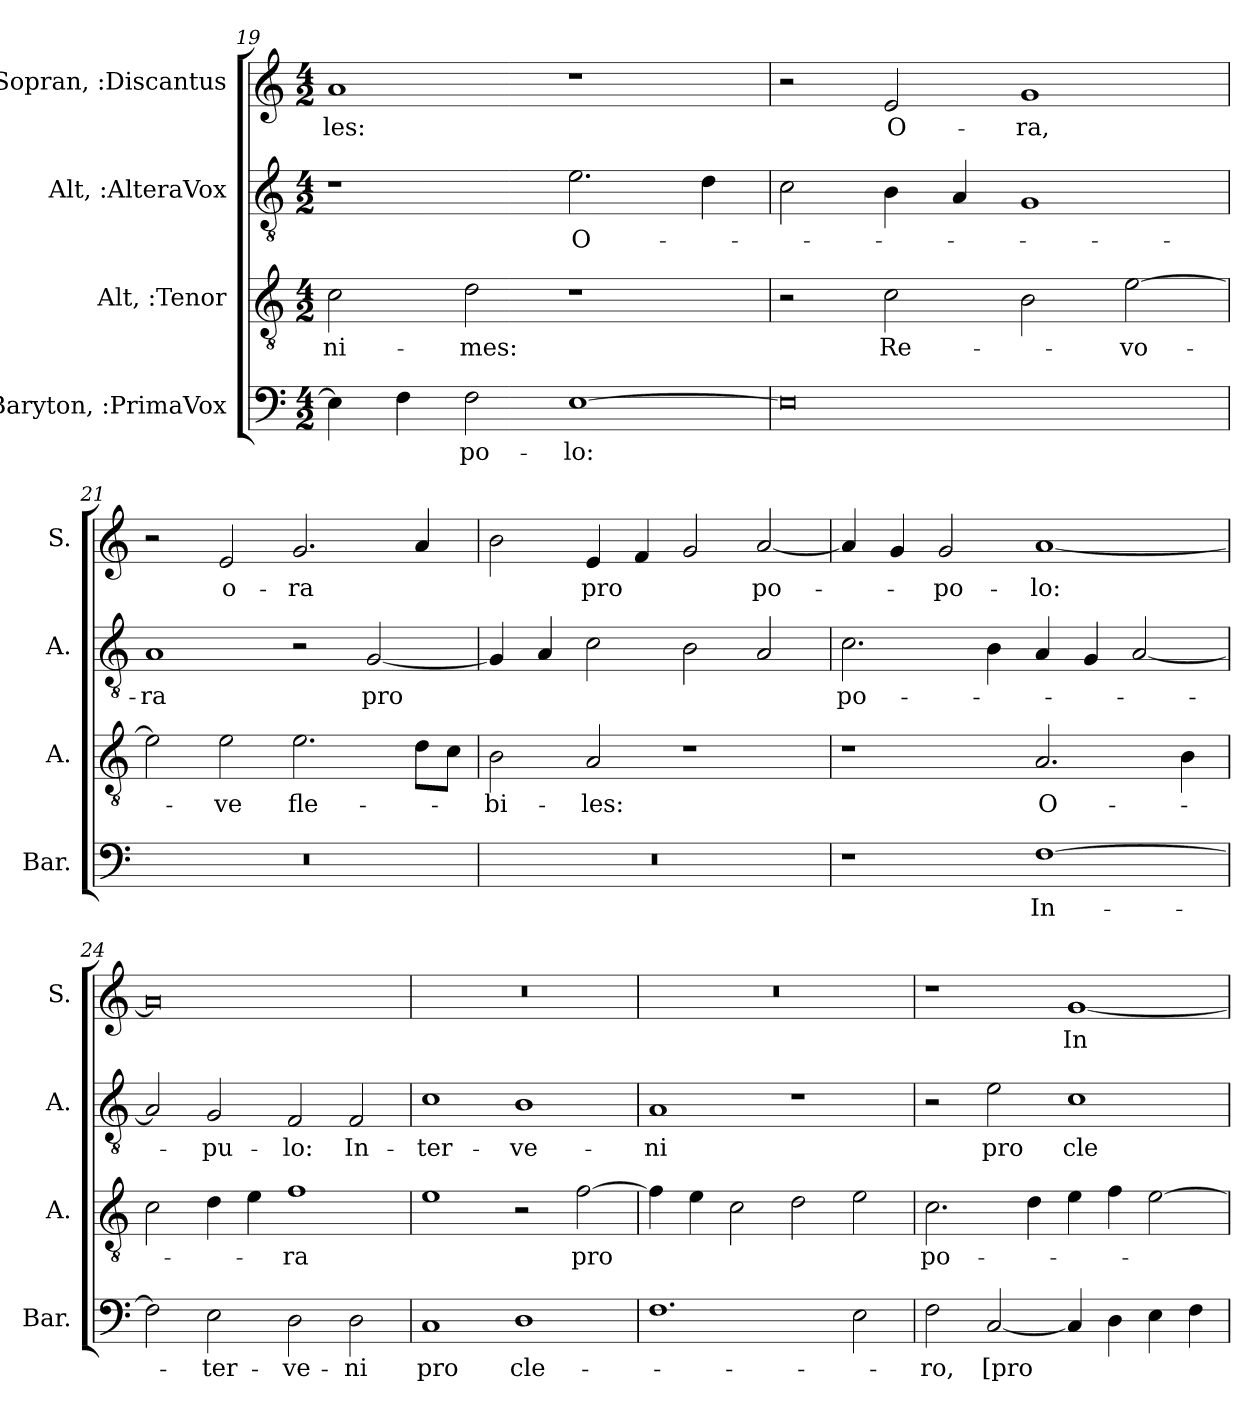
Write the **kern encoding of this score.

**kern	**text	**kern	**text	**kern	**text	**kern	**text
*part4	*part4	*part3	*part3	*part2	*part2	*part1	*part1
*staff4	*staff4	*staff3	*staff3	*staff2	*staff2	*staff1	*staff1
*I"Baryton, :PrimaVox	*	*I"Alt, :Tenor	*	*I"Alt, :AlteraVox	*	*I"Sopran, :Discantus	*
*I'Bar.	*	*I'A.	*	*I'A.	*	*I'S.	*
*clefF4	*	*clefGv2	*	*clefGv2	*	*clefG2	*
*k[]	*	*k[]	*	*k[]	*	*k[]	*
*M4/2	*	*M4/2	*	*M4/2	*	*M4/2	*
=19	=19	=19	=19	=19	=19	=19	=19
!	!	!	!LO:LY:b	!	!	!	!LO:LY:b
4E\]	.	2c\	ni-	1r	.	1a	-les:
4F\	.	.	.	.	.	.	.
!	!LO:LY:b	!	!LO:LY:b	!	!	!	!
2F\	-po-	2d\	-mes:	.	.	.	.
!	!LO:LY:b	!	!	!	!LO:LY:b	!	!
[1E	-lo:	1r	.	2.e\	O-	1r	.
.	.	.	.	4d\	.	.	.
=20	=20	=20	=20	=20	=20	=20	=20
0E]	.	2r	.	2c\	.	2r	.
!	!	!	!LO:LY:b	!	!	!	!LO:LY:b
.	.	2c\	Re-	4B\	.	2e/	O-
.	.	.	.	4A/	.	.	.
!	!	!	!	!	!	!	!LO:LY:b
.	.	2B\	.	1G	.	1g	-ra,
!	!	!	!LO:LY:b	!	!	!	!
.	.	[2e\	-vo-	.	.	.	.
!!LO:LB:g=z
=21	=21	=21	=21	=21	=21	=21	=21
!	!	!	!	!	!LO:LY:b	!	!
0r	.	2e\]	.	1A	-ra	2r	.
!	!	!	!LO:LY:b	!	!	!	!LO:LY:b
.	.	2e\	-ve	.	.	2e/	o-
!	!	!	!LO:LY:b	!	!	!	!LO:LY:b
.	.	2.e\	fle-	2r	.	2.g/	-ra
!	!	!	!	!	!LO:LY:b	!	!
.	.	.	.	[2G/	pro	.	.
.	.	8d\L	.	.	.	4a/	.
.	.	8c\J	.	.	.	.	.
=22	=22	=22	=22	=22	=22	=22	=22
!	!	!	!LO:LY:b	!	!	!	!
0r	.	2B\	-bi-	4G/]	.	2b\	.
.	.	.	.	4A/	.	.	.
!	!	!	!LO:LY:b	!	!	!	!LO:LY:b
.	.	2A/	-les:	2c\	.	4e/	pro
.	.	.	.	.	.	4f/	.
.	.	1r	.	2B\	.	2g/	.
!	!	!	!	!	!	!	!LO:LY:b
.	.	.	.	2A/	.	[2a/	po-
=23	=23	=23	=23	=23	=23	=23	=23
!	!	!	!	!	!LO:LY:b	!	!
1r	.	1r	.	2.c\	po-	4a/]	.
.	.	.	.	.	.	4g/	.
!	!	!	!	!	!	!	!LO:LY:b
.	.	.	.	.	.	2g/	-po-
.	.	.	.	4B\	.	.	.
!	!LO:LY:b	!	!LO:LY:b	!	!	!	!LO:LY:b
[1F	In-	2.A/	O-	4A/	.	[1a	-lo:
.	.	.	.	4G/	.	.	.
.	.	.	.	[2A/	.	.	.
.	.	4B\	.	.	.	.	.
=24	=24	=24	=24	=24	=24	=24	=24
2F\]	.	2c\	.	2A/]	.	0a]	.
!	!LO:LY:b	!	!	!	!LO:LY:b	!	!
2E\	-ter-	4d\	.	2G/	-pu-	.	.
.	.	4e\	.	.	.	.	.
!	!LO:LY:b	!	!LO:LY:b	!	!LO:LY:b	!	!
2D\	-ve-	1f	-ra	2F/	-lo:	.	.
!	!LO:LY:b	!	!	!	!LO:LY:b	!	!
2D\	-ni	.	.	2F/	In-	.	.
=25	=25	=25	=25	=25	=25	=25	=25
!	!LO:LY:b	!	!	!	!LO:LY:b	!	!
1C	pro	1e	.	1c	-ter-	0r	.
!	!LO:LY:b	!	!	!	!LO:LY:b	!	!
1D	cle-	2r	.	1B	-ve-	.	.
!	!	!	!LO:LY:b	!	!	!	!
.	.	[2f\	pro	.	.	.	.
!!LO:LB:g=z
=26	=26	=26	=26	=26	=26	=26	=26
!	!	!	!	!	!LO:LY:b	!	!
1.F	.	4f\]	.	1A	-ni	0r	.
.	.	4e\	.	.	.	.	.
.	.	2c\	.	.	.	.	.
.	.	2d\	.	1r	.	.	.
2E\	.	2e\	.	.	.	.	.
=27	=27	=27	=27	=27	=27	=27	=27
!	!LO:LY:b	!	!LO:LY:b	!	!	!	!
2F\	-ro,	2.c\	po-	2r	.	1r	.
!	!LO:LY:b	!	!	!	!LO:LY:b	!	!
[2C/	[pro	.	.	2e\	pro	.	.
.	.	4d\	.	.	.	.	.
!	!	!	!	!	!LO:LY:b	!	!LO:LY:b
4C/]	.	4e\	.	1c	cle-	[1g	In-
4D\	.	4f\	.	.	.	.	.
4E\	.	[2e\	.	.	.	.	.
4F\	.	.	.	.	.	.	.
=	=	=	=	=	=	=	=
*-	*-	*-	*-	*-	*-	*-	*-
